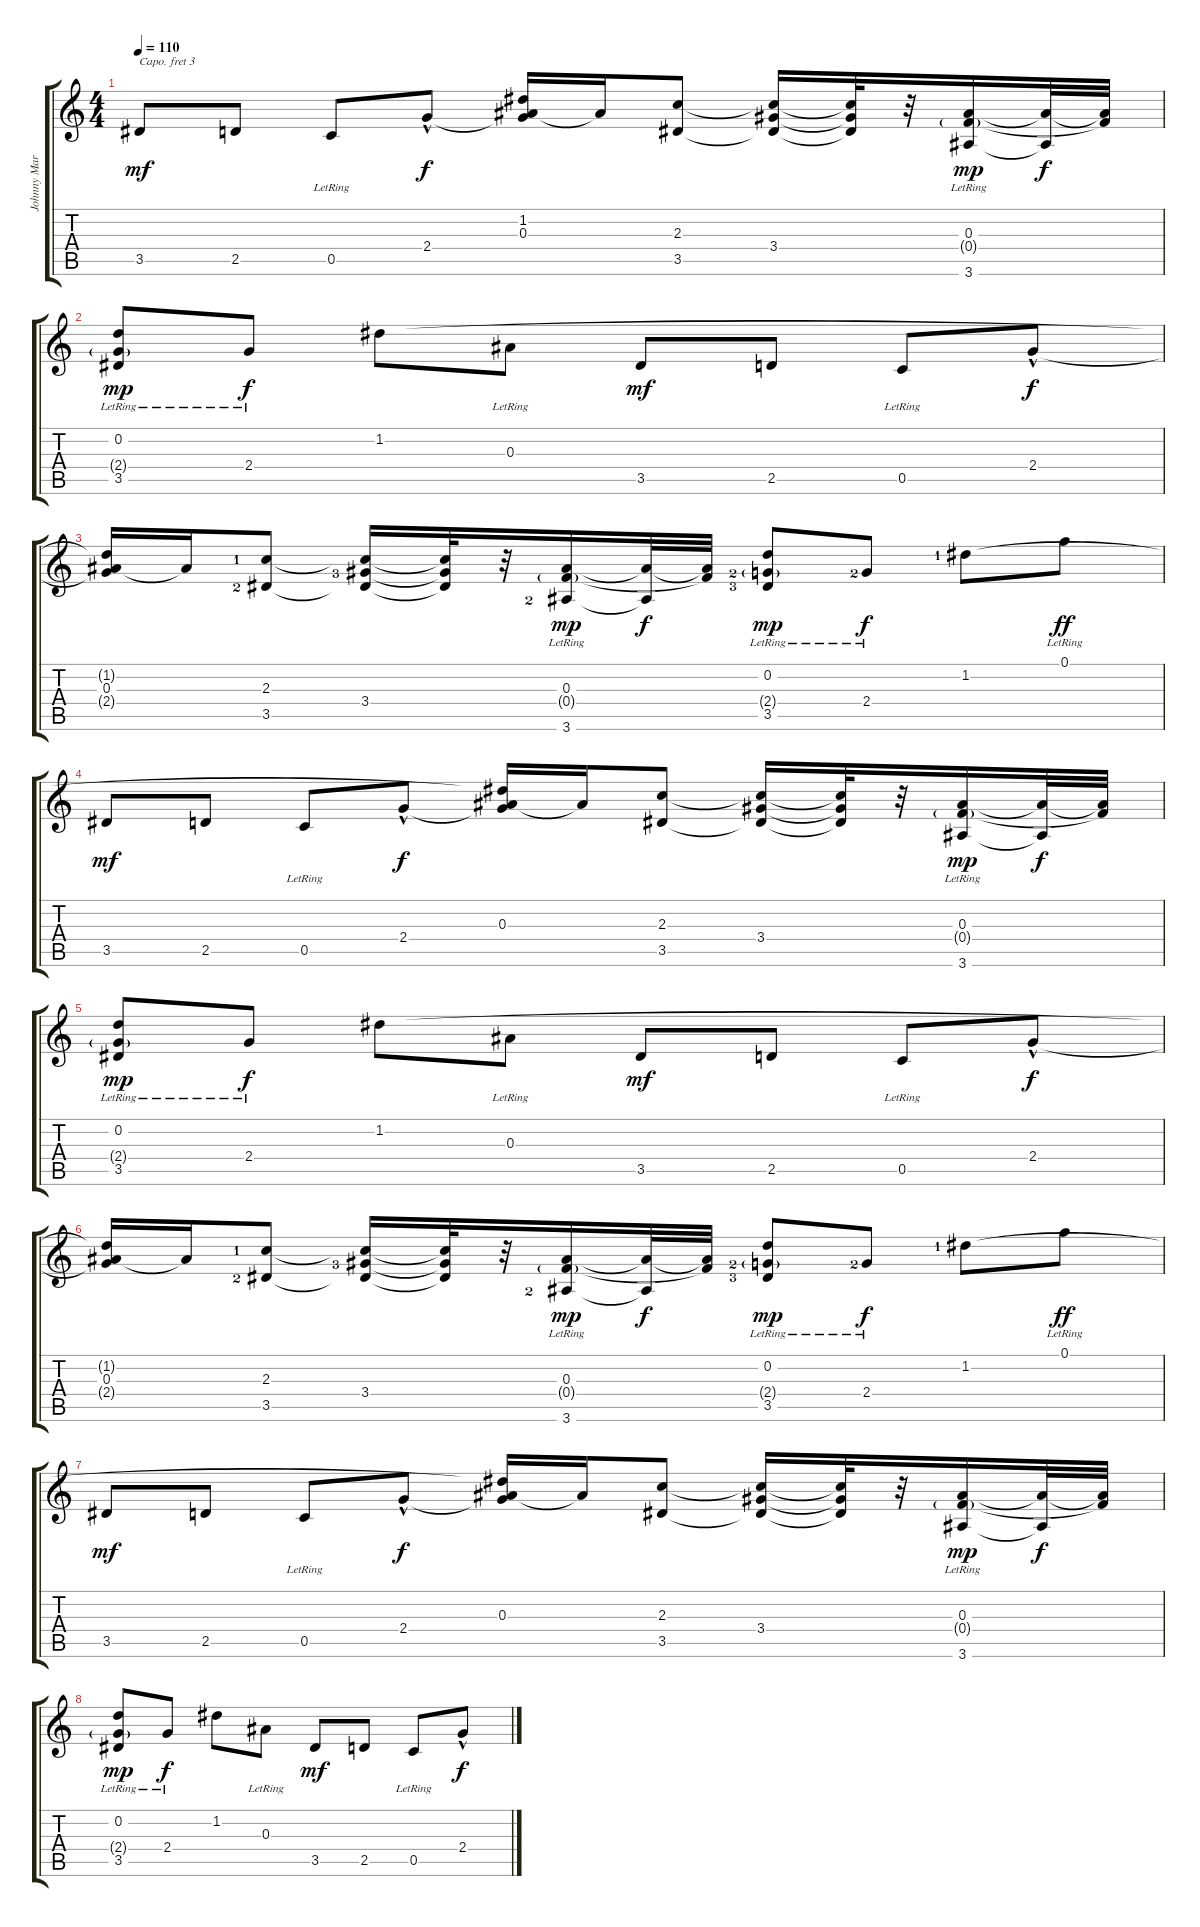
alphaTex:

\track ("Johnny Marr" "Johnny Mar") {instrument acousticguitarsteel}
\staff {score tabs}
\capo 3
\tuning (E4 B3 G3 D3 A2 E2) {hide}
\ts (4 4)
\tempo 110
\clef g2
\ks c
3.5.8{dy mf} 2.5.8 0.5{lr}.8 2.4{hac}.8{dy f} (1.2{t} 0.3 2.4{t}).16 0.3{t}.16 (2.3 3.5).8 (2.3{t} 3.4 3.5{t}).16 (2.3{t} 3.4{t} 3.5{t}).32 r.32 (0.3{lr} 0.4{g} 3.6).16{dy mp} (0.3{t} 3.6{t}).32{dy f} (0.3{t} 0.4{t}).32 |
(0.2{lr} 2.4{g} 3.5{lr}).8{dy mp} 2.4{lr}.8{dy f} 1.2.8 0.3{lr}.8 3.5.8{dy mf} 2.5.8 0.5{lr}.8 2.4{hac}.8{dy f} |
(1.2{t} 0.3 2.4{t}).16 0.3{t}.16 (2.3{lf 2} 3.5{lf 3}).8 (2.3{t} 3.4{lf 4} 3.5{t}).16 (2.3{t} 3.4{t} 3.5{t}).32 r.32 (0.3{lr} 0.4{g lr} 3.6{lf 3}).16{dy mp} (0.3{t} 3.6{t}).32{dy f} (0.3{t} 0.4{t}).32 (0.2{lr} 2.4{g lf 3} 3.5{lr lf 4}).8{dy mp} 2.4{lr lf 3}.8{dy f} 1.2{lf 2}.8 0.1{lr}.8{dy ff} |
3.5.8{dy mf} 2.5.8 0.5{lr}.8 2.4{hac}.8{dy f} (1.2{t} 0.3 2.4{t}).16 0.3{t}.16 (2.3 3.5).8 (2.3{t} 3.4 3.5{t}).16 (2.3{t} 3.4{t} 3.5{t}).32 r.32 (0.3{lr} 0.4{g} 3.6).16{dy mp} (0.3{t} 3.6{t}).32{dy f} (0.3{t} 0.4{t}).32 |
(0.2{lr} 2.4{g} 3.5{lr}).8{dy mp} 2.4{lr}.8{dy f} 1.2.8 0.3{lr}.8 3.5.8{dy mf} 2.5.8 0.5{lr}.8 2.4{hac}.8{dy f} |
(1.2{t} 0.3 2.4{t}).16 0.3{t}.16 (2.3{lf 2} 3.5{lf 3}).8 (2.3{t} 3.4{lf 4} 3.5{t}).16 (2.3{t} 3.4{t} 3.5{t}).32 r.32 (0.3{lr} 0.4{g lr} 3.6{lf 3}).16{dy mp} (0.3{t} 3.6{t}).32{dy f} (0.3{t} 0.4{t}).32 (0.2{lr} 2.4{g lf 3} 3.5{lr lf 4}).8{dy mp} 2.4{lr lf 3}.8{dy f} 1.2{lf 2}.8 0.1{lr}.8{dy ff} |
3.5.8{dy mf} 2.5.8 0.5{lr}.8 2.4{hac}.8{dy f} (1.2{t} 0.3 2.4{t}).16 0.3{t}.16 (2.3 3.5).8 (2.3{t} 3.4 3.5{t}).16 (2.3{t} 3.4{t} 3.5{t}).32 r.32 (0.3{lr} 0.4{g} 3.6).16{dy mp} (0.3{t} 3.6{t}).32{dy f} (0.3{t} 0.4{t}).32 |
(0.2{lr} 2.4{g} 3.5{lr}).8{dy mp} 2.4{lr}.8{dy f} 1.2.8 0.3{lr}.8 3.5.8{dy mf} 2.5.8 0.5{lr}.8 2.4{hac}.8{dy f}
